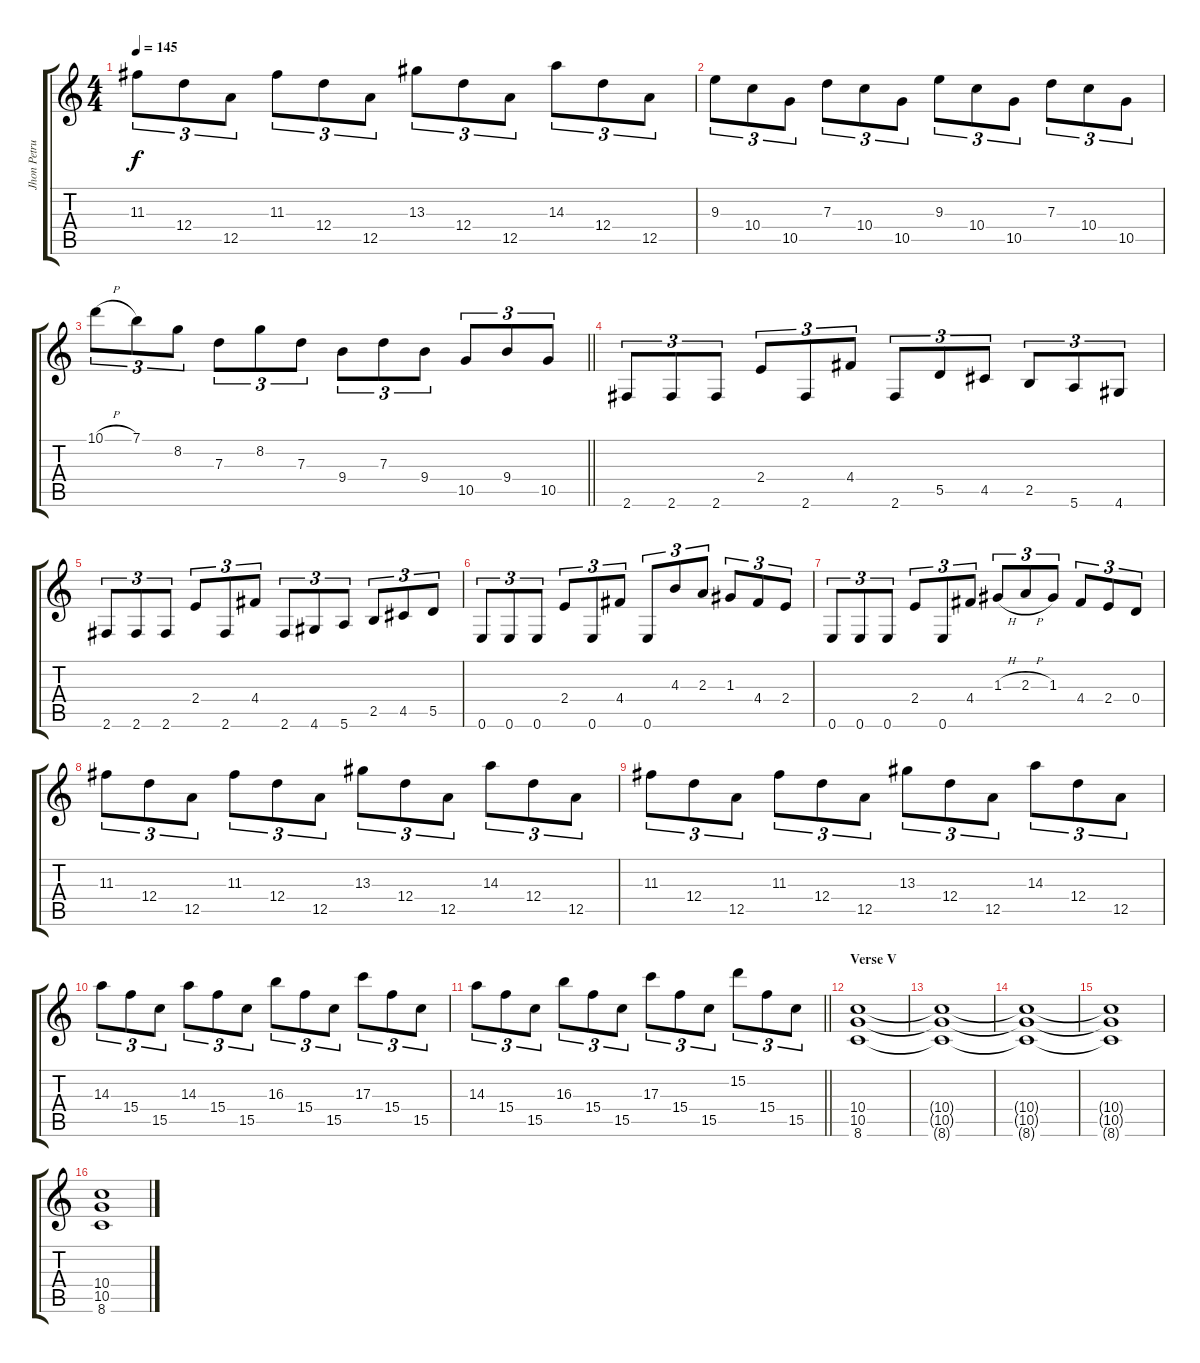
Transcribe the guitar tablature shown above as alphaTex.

\track ("Jhon Petrucci" "Jhon Petru") {instrument distortionguitar}
\staff {score tabs}
\tuning (E4 B3 G3 D3 A2 E2) {hide}
\ts (4 4)
\tempo 145
\clef g2
\ks c
11.3.8{tu (3 2) dy f} 12.4.8{tu (3 2)} 12.5.8{tu (3 2)} 11.3.8{tu (3 2)} 12.4.8{tu (3 2)} 12.5.8{tu (3 2)} 13.3.8{tu (3 2)} 12.4.8{tu (3 2)} 12.5.8{tu (3 2)} 14.3.8{tu (3 2)} 12.4.8{tu (3 2)} 12.5.8{tu (3 2)} |
9.3.8{tu (3 2)} 10.4.8{tu (3 2)} 10.5.8{tu (3 2)} 7.3.8{tu (3 2)} 10.4.8{tu (3 2)} 10.5.8{tu (3 2)} 9.3.8{tu (3 2)} 10.4.8{tu (3 2)} 10.5.8{tu (3 2)} 7.3.8{tu (3 2)} 10.4.8{tu (3 2)} 10.5.8{tu (3 2)} |
\barLineRight lightlight
10.1{h}.8{tu (3 2)} 7.1.8{tu (3 2)} 8.2.8{tu (3 2)} 7.3.8{tu (3 2)} 8.2.8{tu (3 2)} 7.3.8{tu (3 2)} 9.4.8{tu (3 2)} 7.3.8{tu (3 2)} 9.4.8{tu (3 2)} 10.5.8{tu (3 2)} 9.4.8{tu (3 2)} 10.5.8{tu (3 2)} |
2.6.8{tu (3 2)} 2.6.8{tu (3 2)} 2.6.8{tu (3 2)} 2.4.8{tu (3 2)} 2.6.8{tu (3 2)} 4.4.8{tu (3 2)} 2.6.8{tu (3 2)} 5.5.8{tu (3 2)} 4.5.8{tu (3 2)} 2.5.8{tu (3 2)} 5.6.8{tu (3 2)} 4.6.8{tu (3 2)} |
2.6.8{tu (3 2)} 2.6.8{tu (3 2)} 2.6.8{tu (3 2)} 2.4.8{tu (3 2)} 2.6.8{tu (3 2)} 4.4.8{tu (3 2)} 2.6.8{tu (3 2)} 4.6.8{tu (3 2)} 5.6.8{tu (3 2)} 2.5.8{tu (3 2)} 4.5.8{tu (3 2)} 5.5.8{tu (3 2)} |
0.6.8{tu (3 2)} 0.6.8{tu (3 2)} 0.6.8{tu (3 2)} 2.4.8{tu (3 2)} 0.6.8{tu (3 2)} 4.4.8{tu (3 2)} 0.6.8{tu (3 2)} 4.3.8{tu (3 2)} 2.3.8{tu (3 2)} 1.3.8{tu (3 2)} 4.4.8{tu (3 2)} 2.4.8{tu (3 2)} |
0.6.8{tu (3 2)} 0.6.8{tu (3 2)} 0.6.8{tu (3 2)} 2.4.8{tu (3 2)} 0.6.8{tu (3 2)} 4.4.8{tu (3 2)} 1.3{h}.8{tu (3 2)} 2.3{h}.8{tu (3 2)} 1.3.8{tu (3 2)} 4.4.8{tu (3 2)} 2.4.8{tu (3 2)} 0.4.8{tu (3 2)} |
11.3.8{tu (3 2)} 12.4.8{tu (3 2)} 12.5.8{tu (3 2)} 11.3.8{tu (3 2)} 12.4.8{tu (3 2)} 12.5.8{tu (3 2)} 13.3.8{tu (3 2)} 12.4.8{tu (3 2)} 12.5.8{tu (3 2)} 14.3.8{tu (3 2)} 12.4.8{tu (3 2)} 12.5.8{tu (3 2)} |
11.3.8{tu (3 2)} 12.4.8{tu (3 2)} 12.5.8{tu (3 2)} 11.3.8{tu (3 2)} 12.4.8{tu (3 2)} 12.5.8{tu (3 2)} 13.3.8{tu (3 2)} 12.4.8{tu (3 2)} 12.5.8{tu (3 2)} 14.3.8{tu (3 2)} 12.4.8{tu (3 2)} 12.5.8{tu (3 2)} |
14.3.8{tu (3 2)} 15.4.8{tu (3 2)} 15.5.8{tu (3 2)} 14.3.8{tu (3 2)} 15.4.8{tu (3 2)} 15.5.8{tu (3 2)} 16.3.8{tu (3 2)} 15.4.8{tu (3 2)} 15.5.8{tu (3 2)} 17.3.8{tu (3 2)} 15.4.8{tu (3 2)} 15.5.8{tu (3 2)} |
\barLineRight lightlight
14.3.8{tu (3 2)} 15.4.8{tu (3 2)} 15.5.8{tu (3 2)} 16.3.8{tu (3 2)} 15.4.8{tu (3 2)} 15.5.8{tu (3 2)} 17.3.8{tu (3 2)} 15.4.8{tu (3 2)} 15.5.8{tu (3 2)} 15.2.8{tu (3 2)} 15.4.8{tu (3 2)} 15.5.8{tu (3 2)} |
\section ("" "Verse V")
(10.4 10.5 8.6).1 |
(10.4{t} 10.5{t} 8.6{t}).1 |
(10.4{t} 10.5{t} 8.6{t}).1 |
(10.4{t} 10.5{t} 8.6{t}).1 |
(10.4 10.5 8.6).1
